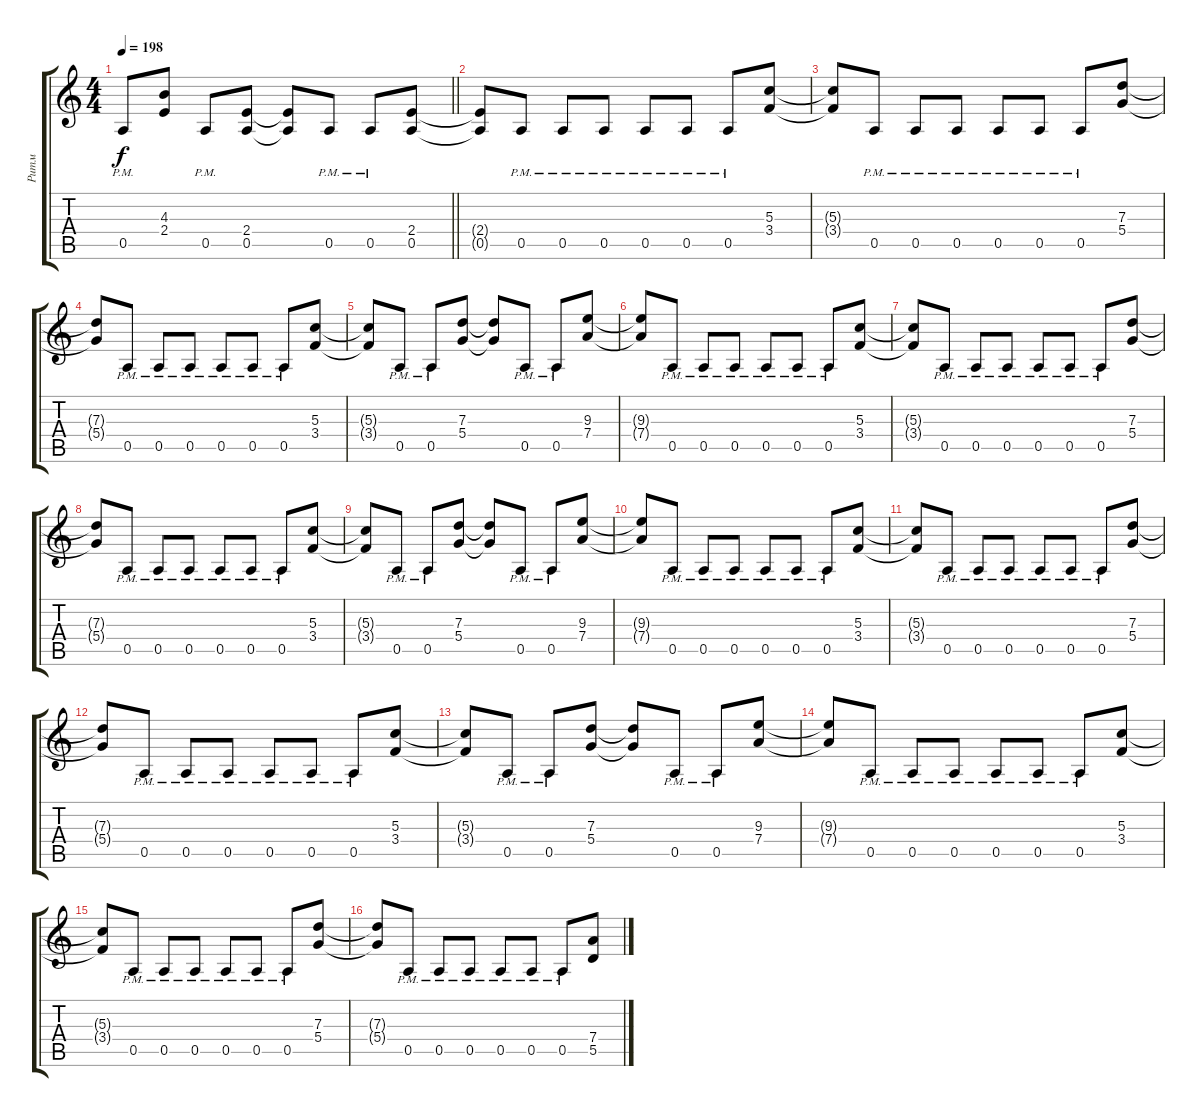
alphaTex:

\track ("Ритм" "Ритм") {instrument distortionguitar}
\staff {score tabs}
\tuning (E4 B3 G3 D3 A2 E2) {hide}
\ts (4 4)
\tempo 198
\clef g2
\barLineRight lightlight
\ks c
0.5{pm}.8{dy f} (4.3 2.4).8 0.5{pm}.8 (2.4 0.5).8 (2.4{t} 0.5{t}).8 0.5{pm}.8 0.5{pm}.8 (2.4 0.5).8 |
(2.4{t} 0.5{t}).8 0.5{pm}.8 0.5{pm}.8 0.5{pm}.8 0.5{pm}.8 0.5{pm}.8 0.5{pm}.8 (5.3 3.4).8 |
(5.3{t} 3.4{t}).8 0.5{pm}.8{instrument distortionguitar} 0.5{pm}.8 0.5{pm}.8 0.5{pm}.8 0.5{pm}.8 0.5{pm}.8 (7.3 5.4).8 |
(7.3{t} 5.4{t}).8 0.5{pm}.8 0.5{pm}.8 0.5{pm}.8 0.5{pm}.8 0.5{pm}.8 0.5{pm}.8 (5.3 3.4).8 |
(5.3{t} 3.4{t}).8 0.5{pm}.8 0.5{pm}.8 (7.3 5.4).8 (7.3{t} 5.4{t}).8 0.5{pm}.8 0.5{pm}.8 (9.3 7.4).8 |
(9.3{t} 7.4{t}).8 0.5{pm}.8 0.5{pm}.8 0.5{pm}.8 0.5{pm}.8 0.5{pm}.8 0.5{pm}.8 (5.3 3.4).8 |
(5.3{t} 3.4{t}).8 0.5{pm}.8 0.5{pm}.8 0.5{pm}.8 0.5{pm}.8 0.5{pm}.8 0.5{pm}.8 (7.3 5.4).8 |
(7.3{t} 5.4{t}).8 0.5{pm}.8 0.5{pm}.8 0.5{pm}.8 0.5{pm}.8 0.5{pm}.8 0.5{pm}.8 (5.3 3.4).8 |
(5.3{t} 3.4{t}).8 0.5{pm}.8 0.5{pm}.8 (7.3 5.4).8 (7.3{t} 5.4{t}).8 0.5{pm}.8 0.5{pm}.8 (9.3 7.4).8 |
(9.3{t} 7.4{t}).8 0.5{pm}.8 0.5{pm}.8 0.5{pm}.8 0.5{pm}.8 0.5{pm}.8 0.5{pm}.8 (5.3 3.4).8 |
(5.3{t} 3.4{t}).8 0.5{pm}.8 0.5{pm}.8 0.5{pm}.8 0.5{pm}.8 0.5{pm}.8 0.5{pm}.8 (7.3 5.4).8 |
(7.3{t} 5.4{t}).8 0.5{pm}.8 0.5{pm}.8 0.5{pm}.8 0.5{pm}.8 0.5{pm}.8 0.5{pm}.8 (5.3 3.4).8 |
(5.3{t} 3.4{t}).8 0.5{pm}.8 0.5{pm}.8 (7.3 5.4).8 (7.3{t} 5.4{t}).8 0.5{pm}.8 0.5{pm}.8 (9.3 7.4).8 |
(9.3{t} 7.4{t}).8 0.5{pm}.8 0.5{pm}.8 0.5{pm}.8 0.5{pm}.8 0.5{pm}.8 0.5{pm}.8 (5.3 3.4).8 |
(5.3{t} 3.4{t}).8 0.5{pm}.8 0.5{pm}.8 0.5{pm}.8 0.5{pm}.8 0.5{pm}.8 0.5{pm}.8 (7.3 5.4).8 |
(7.3{t} 5.4{t}).8 0.5{pm}.8 0.5{pm}.8 0.5{pm}.8 0.5{pm}.8 0.5{pm}.8 0.5{pm}.8 (7.4 5.5).8{instrument distortionguitar}
